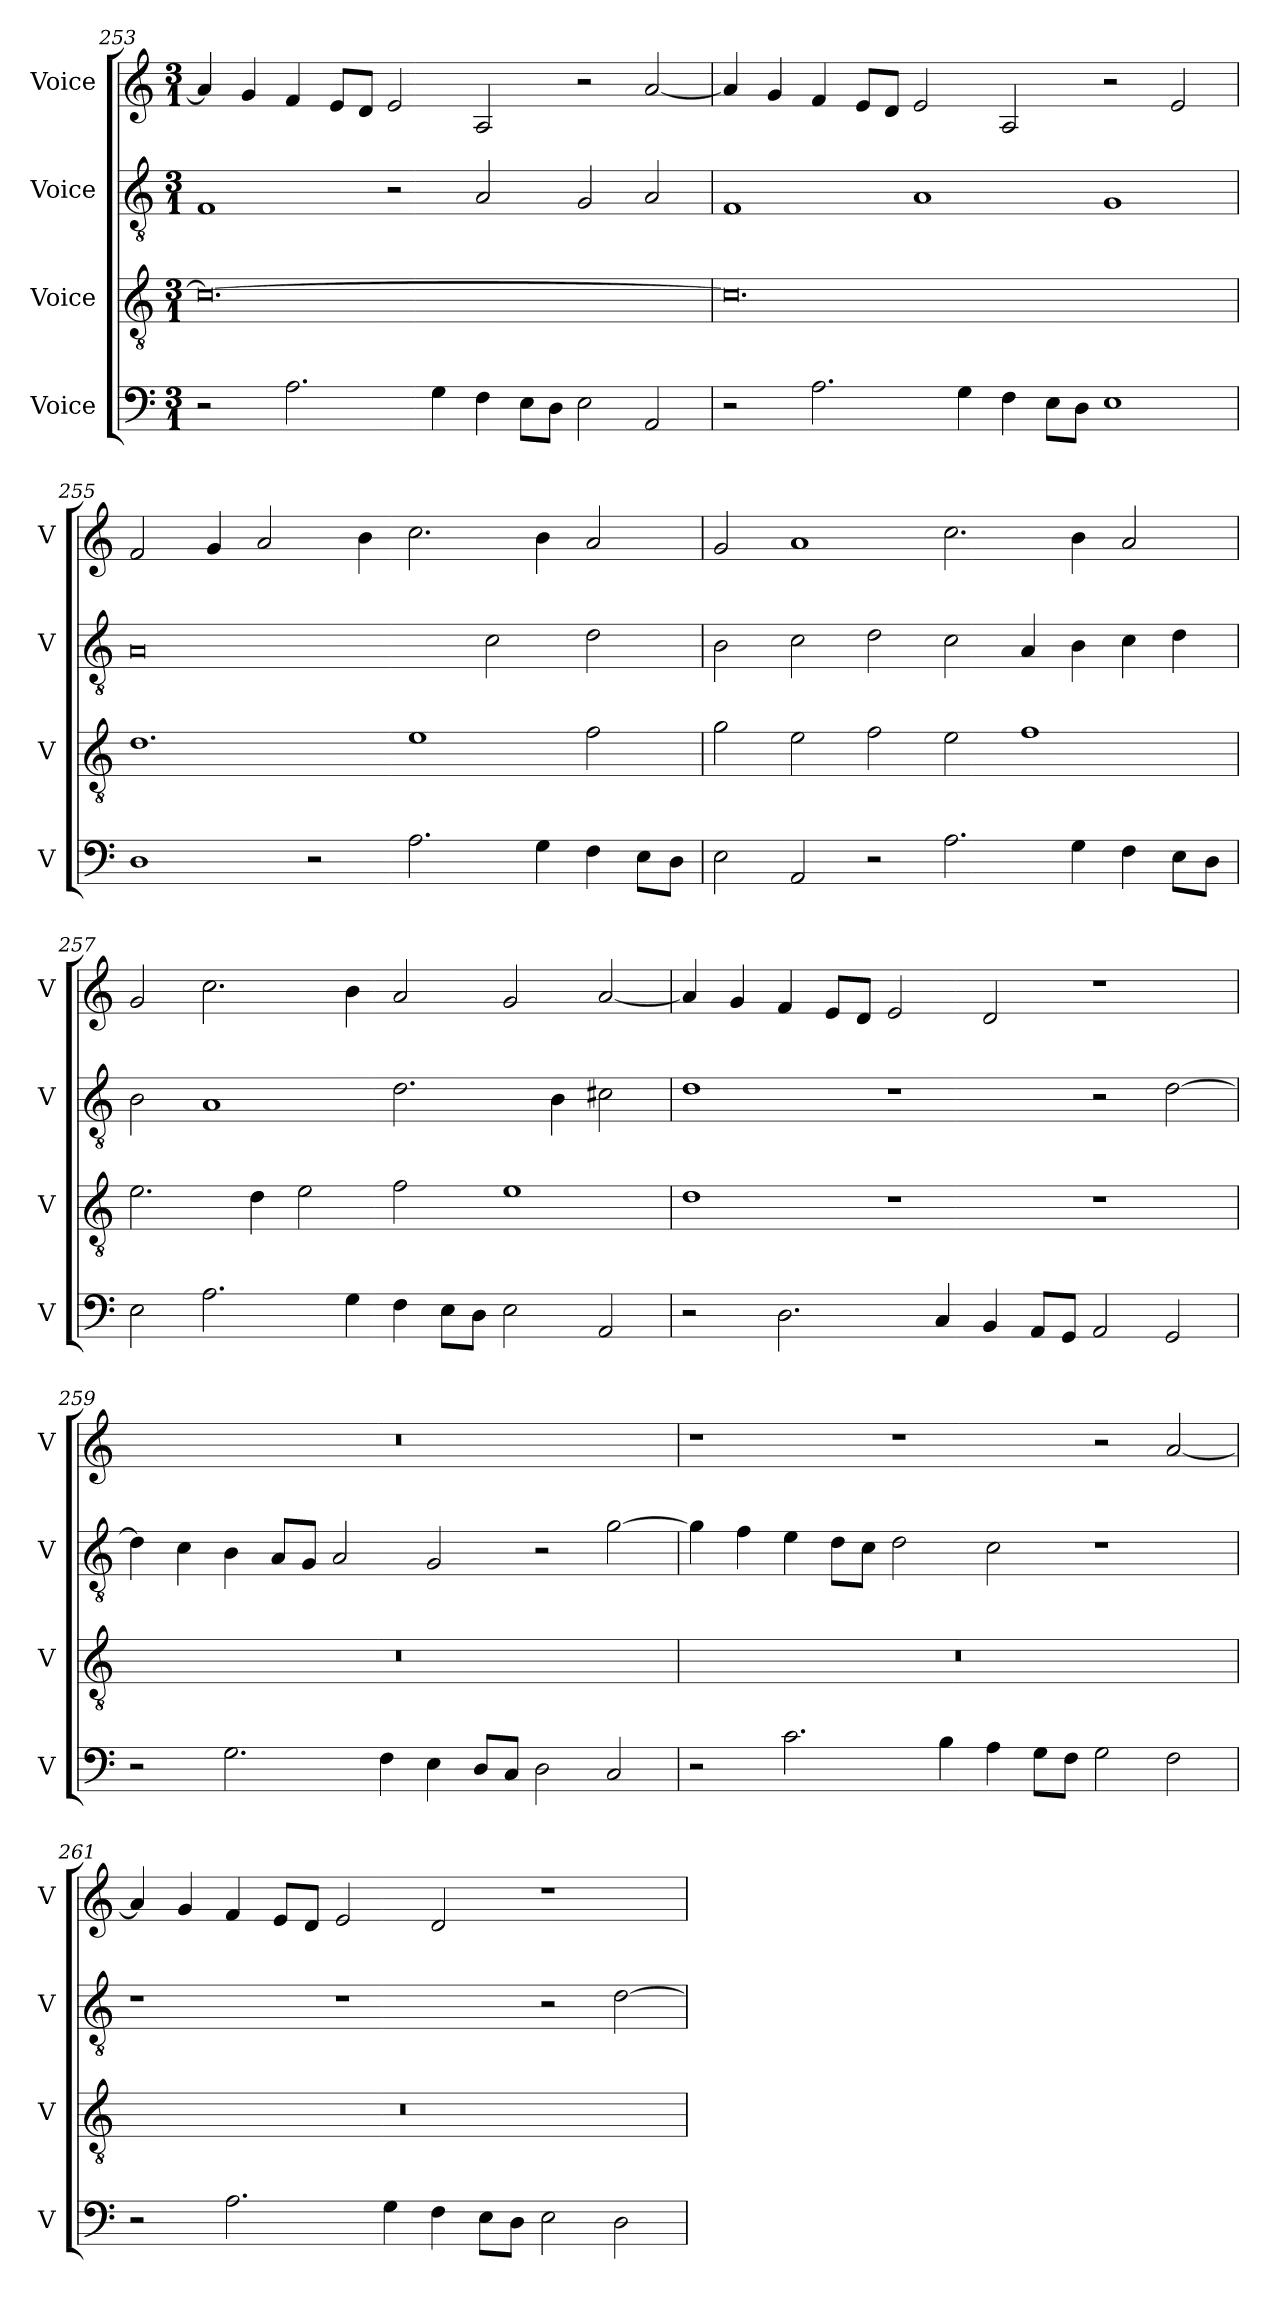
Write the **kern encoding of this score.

**kern	**kern	**kern	**kern
*part4	*part3	*part2	*part1
*staff4	*staff3	*staff2	*staff1
*I"Voice	*I"Voice	*I"Voice	*I"Voice
*I'V	*I'V	*I'V	*I'V
!!LO:PB:g=z
*clefF4	*clefGv2	*clefGv2	*clefG2
*k[]	*k[]	*k[]	*k[]
*M3/1	*M3/1	*M3/1	*M3/1
=253	=253	=253	=253
2r	0.c_	1F	4a/]
.	.	.	4g/
2.A\	.	.	4f/
.	.	.	8e/L
.	.	.	8d/J
.	.	2r	2e/
4G\	.	.	.
4F\	.	2A/	2A/
8E\L	.	.	.
8D\J	.	.	.
2E\	.	2G/	2r
2AA/	.	2A/	[2a/
=254	=254	=254	=254
2r	0.c]	1F	4a/]
.	.	.	4g/
2.A\	.	.	4f/
.	.	.	8e/L
.	.	.	8d/J
.	.	1A	2e/
4G\	.	.	.
4F\	.	.	2A/
8E\L	.	.	.
8D\J	.	.	.
1E	.	1G	2r
.	.	.	2e/
=255	=255	=255	=255
1D	1.d	0A	2f/
.	.	.	4g/
.	.	.	2a/
2r	.	.	.
.	.	.	4b\
2.A\	1e	.	2.cc\
.	.	2c\	.
4G\	.	.	4b\
4F\	2f\	2d\	2a/
8E\L	.	.	.
8D\J	.	.	.
!!LO:LB:g=z
=256	=256	=256	=256
2E\	2g\	2B\	2g/
2AA/	2e\	2c\	1a
2r	2f\	2d\	.
2.A\	2e\	2c\	2.cc\
.	1f	4A/	.
4G\	.	4B\	4b\
4F\	.	4c\	2a/
8E\L	.	4d\	.
8D\J	.	.	.
=257	=257	=257	=257
2E\	2.e\	2B\	2g/
2.A\	.	1A	2.cc\
.	4d\	.	.
.	2e\	.	.
4G\	.	.	4b\
4F\	2f\	2.d\	2a/
8E\L	.	.	.
8D\J	.	.	.
2E\	1e	.	2g/
.	.	4B\	.
2AA/	.	2c#X\	[2a/
=258	=258	=258	=258
2r	1d	1d	4a/]
.	.	.	4g/
2.D\	.	.	4f/
.	.	.	8e/L
.	.	.	8d/J
.	1r	1r	2e/
4C/	.	.	.
4BB/	.	.	2d/
8AA/L	.	.	.
8GG/J	.	.	.
2AA/	1r	2r	1r
2GG/	.	[2d\	.
!!LO:LB:g=z
=259	=259	=259	=259
2r	0.r	4d\]	0.r
.	.	4c\	.
2.G\	.	4B\	.
.	.	8A/L	.
.	.	8G/J	.
.	.	2A/	.
4F\	.	.	.
4E\	.	2G/	.
8D/L	.	.	.
8C/J	.	.	.
2D\	.	2r	.
2C/	.	[2g\	.
=260	=260	=260	=260
2r	0.r	4g\]	1r
.	.	4f\	.
2.c\	.	4e\	.
.	.	8d\L	.
.	.	8c\J	.
.	.	2d\	1r
4B\	.	.	.
4A\	.	2c\	.
8G\L	.	.	.
8F\J	.	.	.
2G\	.	1r	2r
2F\	.	.	[2a/
=261	=261	=261	=261
2r	0.r	1r	4a/]
.	.	.	4g/
2.A\	.	.	4f/
.	.	.	8e/L
.	.	.	8d/J
.	.	1r	2e/
4G\	.	.	.
4F\	.	.	2d/
8E\L	.	.	.
8D\J	.	.	.
2E\	.	2r	1r
2D\	.	[2d\	.
=	=	=	=
*-	*-	*-	*-
